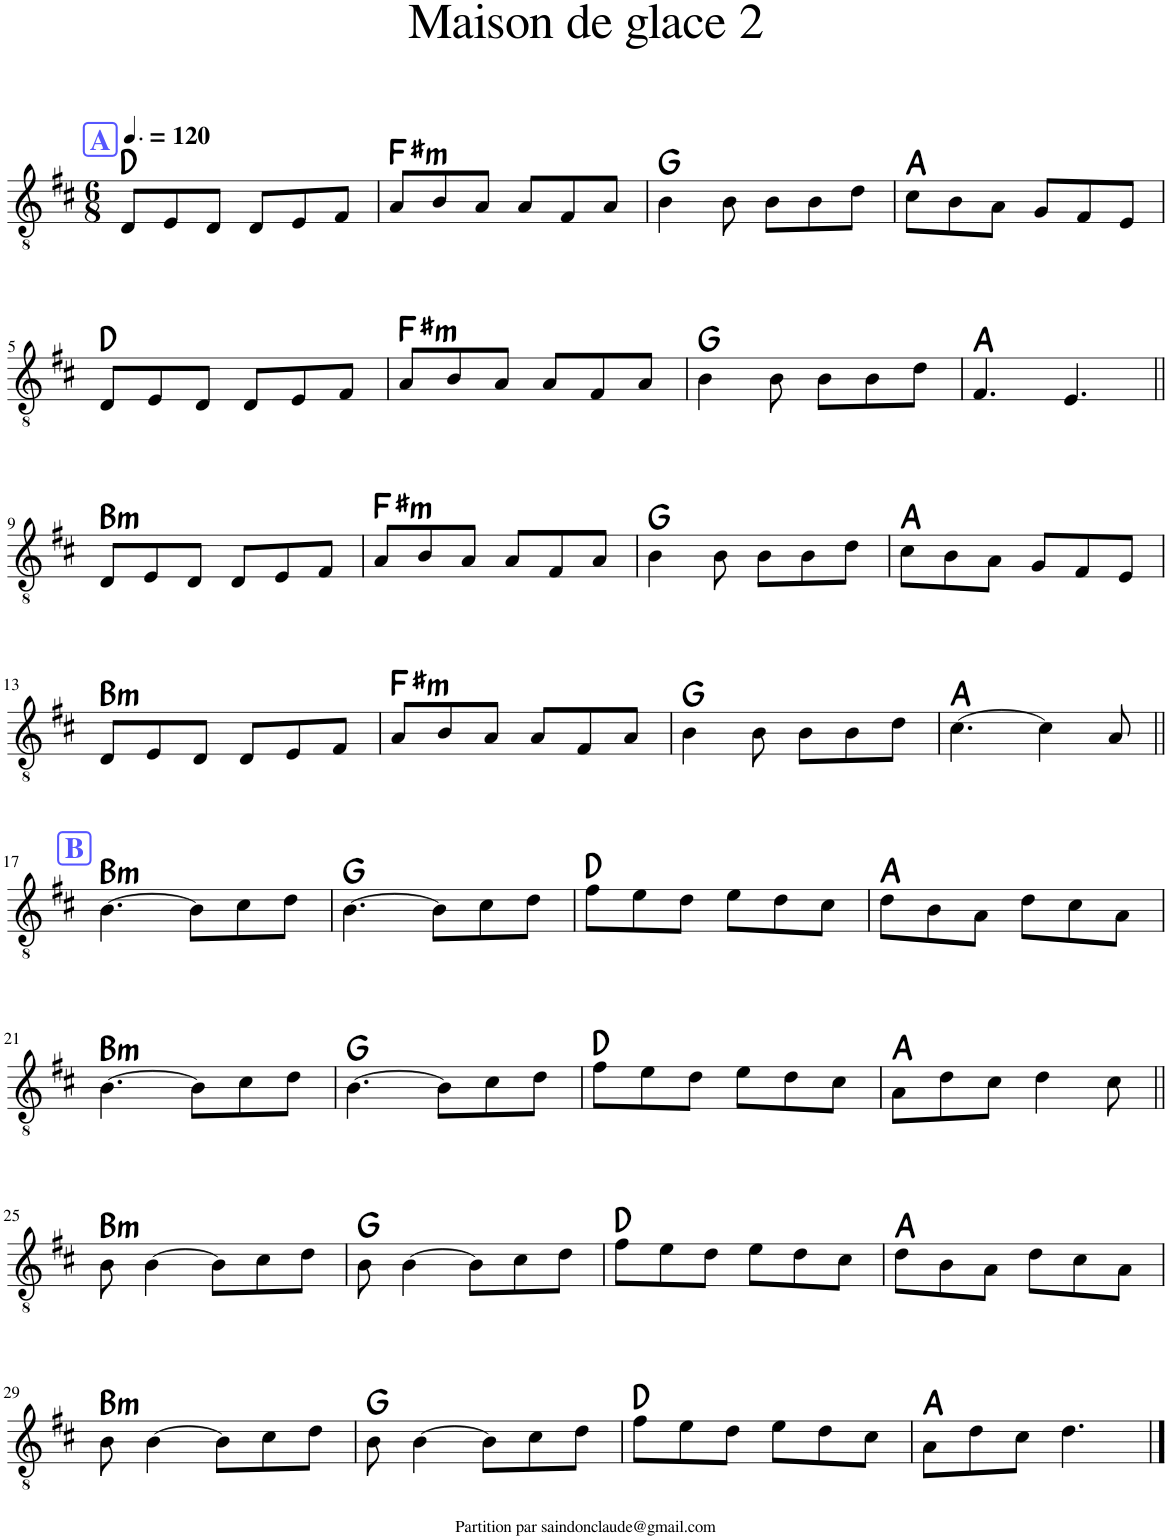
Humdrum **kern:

**kern	**harte
*part1	*part1
*staff1	*
*I"Classical Guitar	*
*I'Guit.	*
*clefGv2	*
*k[f#c#]	*
*M6/8	*
*MM180	*
!!LO:REH:place=s1:a:B:cj:color=#5555FF:fs=14:t=A
=1	=1
8D/L	D:maj
8E/	.
8D/J	.
8D/L	.
8E/	.
8F#/J	.
=2	=2
!	!LO:H:kt=m
8A/L	F#:min
8B/	.
8A/J	.
8A/L	.
8F#/	.
8A/J	.
=3	=3
4B\	G:maj
8B\	.
8B\L	.
8B\	.
8d\J	.
=4	=4
8c#\L	A:maj
8B\	.
8A\J	.
8G/L	.
8F#/	.
8E/J	.
!!LO:LB:g=z
=5	=5
8D/L	D:maj
8E/	.
8D/J	.
8D/L	.
8E/	.
8F#/J	.
=6	=6
!	!LO:H:kt=m
8A/L	F#:min
8B/	.
8A/J	.
8A/L	.
8F#/	.
8A/J	.
=7	=7
4B\	G:maj
8B\	.
8B\L	.
8B\	.
8d\J	.
=8	=8
4.F#/	A:maj
4.E/	.
!!LO:LB:g=z
=9||	=9||
!	!LO:H:kt=m
8D/L	B:min
8E/	.
8D/J	.
8D/L	.
8E/	.
8F#/J	.
=10	=10
!	!LO:H:kt=m
8A/L	F#:min
8B/	.
8A/J	.
8A/L	.
8F#/	.
8A/J	.
=11	=11
4B\	G:maj
8B\	.
8B\L	.
8B\	.
8d\J	.
=12	=12
8c#\L	A:maj
8B\	.
8A\J	.
8G/L	.
8F#/	.
8E/J	.
!!LO:LB:g=z
=13	=13
!	!LO:H:kt=m
8D/L	B:min
8E/	.
8D/J	.
8D/L	.
8E/	.
8F#/J	.
=14	=14
!	!LO:H:kt=m
8A/L	F#:min
8B/	.
8A/J	.
8A/L	.
8F#/	.
8A/J	.
=15	=15
4B\	G:maj
8B\	.
8B\L	.
8B\	.
8d\J	.
=16	=16
[4.c#\	A:maj
4c#\]	.
8A/	.
!!LO:LB:g=z
!!LO:REH:place=s1:a:B:cj:color=#5555FF:fs=14:t=B
=17||	=17||
!	!LO:H:kt=m
[4.B\	B:min
8B\L]	.
8c#\	.
8d\J	.
=18	=18
[4.B\	G:maj
8B\L]	.
8c#\	.
8d\J	.
=19	=19
8f#\L	D:maj
8e\	.
8d\J	.
8e\L	.
8d\	.
8c#\J	.
=20	=20
8d\L	A:maj
8B\	.
8A\J	.
8d\L	.
8c#\	.
8A\J	.
!!LO:LB:g=z
=21	=21
!	!LO:H:kt=m
[4.B\	B:min
8B\L]	.
8c#\	.
8d\J	.
=22	=22
[4.B\	G:maj
8B\L]	.
8c#\	.
8d\J	.
=23	=23
8f#\L	D:maj
8e\	.
8d\J	.
8e\L	.
8d\	.
8c#\J	.
=24	=24
8A\L	A:maj
8d\	.
8c#\J	.
4d\	.
8c#\	.
!!LO:LB:g=z
=25||	=25||
!	!LO:H:kt=m
8B\	B:min
[4B\	.
8B\L]	.
8c#\	.
8d\J	.
=26	=26
8B\	G:maj
[4B\	.
8B\L]	.
8c#\	.
8d\J	.
=27	=27
8f#\L	D:maj
8e\	.
8d\J	.
8e\L	.
8d\	.
8c#\J	.
=28	=28
8d\L	A:maj
8B\	.
8A\J	.
8d\L	.
8c#\	.
8A\J	.
!!LO:LB:g=z
=29	=29
!	!LO:H:kt=m
8B\	B:min
[4B\	.
8B\L]	.
8c#\	.
8d\J	.
=30	=30
8B\	G:maj
[4B\	.
8B\L]	.
8c#\	.
8d\J	.
=31	=31
8f#\L	D:maj
8e\	.
8d\J	.
8e\L	.
8d\	.
8c#\J	.
=32	=32
8A\L	A:maj
8d\	.
8c#\J	.
4.d\	.
==	==
*-	*-
